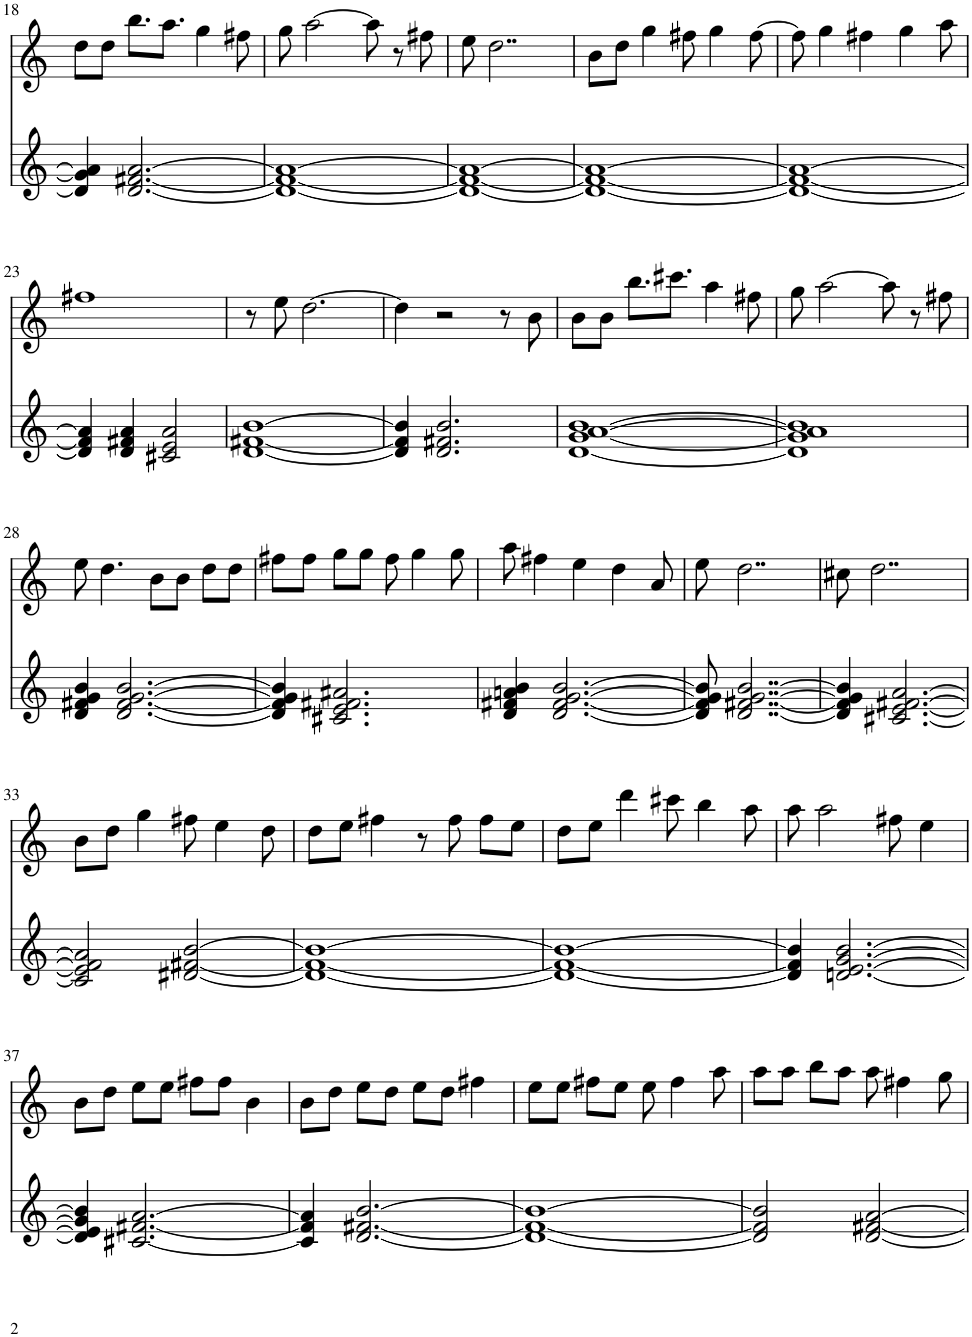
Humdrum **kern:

**kern	**kern
*part2	*part1
*staff2	*staff1
*I"Piano	*I"Piano
*I'Pno	*I'Pno
!!LO:PB:g=z
*clefG2	*clefG2
*k[]	*k[]
*M4/4	*M4/4
=18	=18
4d/] 4g/] 4a/]	8dd\L
.	8dd\J
[2.d/ [2.f#X/ [2.a/	8.bb\L
.	8.aa\J
.	4gg\
.	8ff#X\
=19	=19
1d_ 1f#_ 1a_	8gg\
.	[2aa\
.	8aa\]
.	8r
.	8ff#X\
=20	=20
1d_ 1f#_ 1a_	8ee\
.	2..dd\
=21	=21
1d_ 1f#_ 1a_	8b\L
.	8dd\J
.	4gg\
.	8ff#X\
.	4gg\
.	[8ff#\
=22	=22
1d_ 1f#_ 1a_	8ff#\]
.	4gg\
.	4ff#X\
.	4gg\
.	8aa\
!!LO:LB:g=z
=23	=23
4d/] 4f#/] 4a/]	1ff#X
4d/ 4f#X/ 4a/	.
2c#X/ 2e/ 2a/	.
=24	=24
[1d [1f#X [1b	8r
.	8ee\
.	[2.dd\
=25	=25
4d/] 4f#/] 4b/]	4dd\]
2.d/ 2.f#X/ 2.b/	2r
.	8r
.	8b\
=26	=26
[1d [1g [1a [1b	8b\L
.	8b\J
.	8.bb\L
.	8.ccc#X\J
.	4aa\
.	8ff#X\
=27	=27
1d] 1g] 1a] 1b]	8gg\
.	[2aa\
.	8aa\]
.	8r
.	8ff#X\
!!LO:LB:g=z
=28	=28
4d/ 4f#X/ 4g/ 4b/	8ee\
.	4.dd\
[2.d/ [2.f#/ [2.g/ [2.b/	.
.	8b\L
.	8b\J
.	8dd\L
.	8dd\J
=29	=29
4d/] 4f#/] 4g/] 4b/]	8ff#X\L
.	8ff#\J
2.c#X/ 2.e/ 2.f#X/ 2.a#X/	8gg\L
.	8gg\J
.	8ff#\
.	4gg\
.	8gg\
=30	=30
4d/ 4f#X/ 4an/ 4b/	8aa\
.	4ff#X\
[2.d/ [2.f#/ [2.g/ [2.b/	.
.	4ee\
.	4dd\
.	8a/
=31	=31
8d/] 8f#/] 8g/] 8b/]	8ee\
[2..d/ [2..f#X/ [2..g/ [2..b/	2..dd\
=32	=32
4d/] 4f#/] 4g/] 4b/]	8cc#X\
.	2..dd\
[2.c#X/ [2.e/ [2.f#X/ [2.a/	.
!!LO:LB:g=z
=33	=33
2c#/] 2e/] 2f#/] 2a/]	8b\L
.	8dd\J
.	4gg\
[2d#X/ [2f#X/ [2b/	8ff#X\
.	4ee\
.	8dd\
=34	=34
1d#_ 1f#_ 1b_	8dd\L
.	8ee\J
.	4ff#X\
.	8r
.	8ff#\
.	8ff#\L
.	8ee\J
=35	=35
1d#_ 1f#_ 1b_	8dd\L
.	8ee\J
.	4ddd\
.	8ccc#X\
.	4bb\
.	8aa\
=36	=36
4d#/] 4f#/] 4b/]	8aa\
.	2aa\
[2.dn/ [2.e/ [2.g/ [2.b/	.
.	8ff#X\
.	4ee\
!!LO:LB:g=z
=37	=37
4d/] 4e/] 4g/] 4b/]	8b\L
.	8dd\J
[2.c#X/ [2.f#X/ [2.a/	8ee\L
.	8ee\J
.	8ff#X\L
.	8ff#\J
.	4b\
=38	=38
4c#/] 4f#/] 4a/]	8b\L
.	8dd\J
[2.d/ [2.f#X/ [2.b/	8ee\L
.	8dd\J
.	8ee\L
.	8dd\J
.	4ff#X\
=39	=39
1d_ 1f#_ 1b_	8ee\L
.	8ee\J
.	8ff#X\L
.	8ee\J
.	8ee\
.	4ff#\
.	8aa\
=40	=40
2d/] 2f#/] 2b/]	8aa\L
.	8aa\J
.	8bb\L
.	8aa\J
[2d/ [2f#X/ [2a/	8aa\
.	4ff#X\
.	8gg\
=	=
*-	*-
